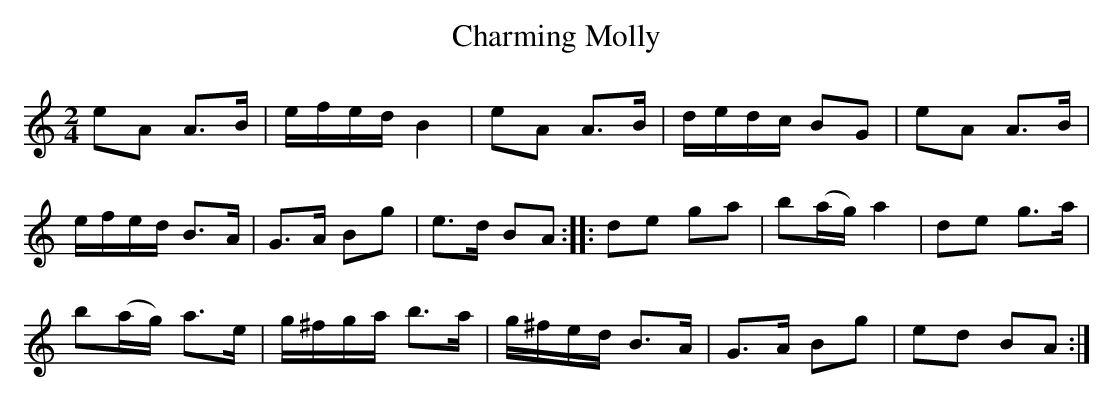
X:1
T:Charming Molly
M:2/4
L:1/8
K:Amin
eA A>B|e/f/e/d/ B2|eA A>B|d/e/d/c/ BG|eA A>B|
e/f/e/d/ B>A|G>A Bg|e>d BA:||:de ga|b(a/g/)a2|de g>a|
b(a/g/) a>e|g/^f/g/a/ b>a|g/^f/e/d/ B>A|G>A Bg|ed BA:|
